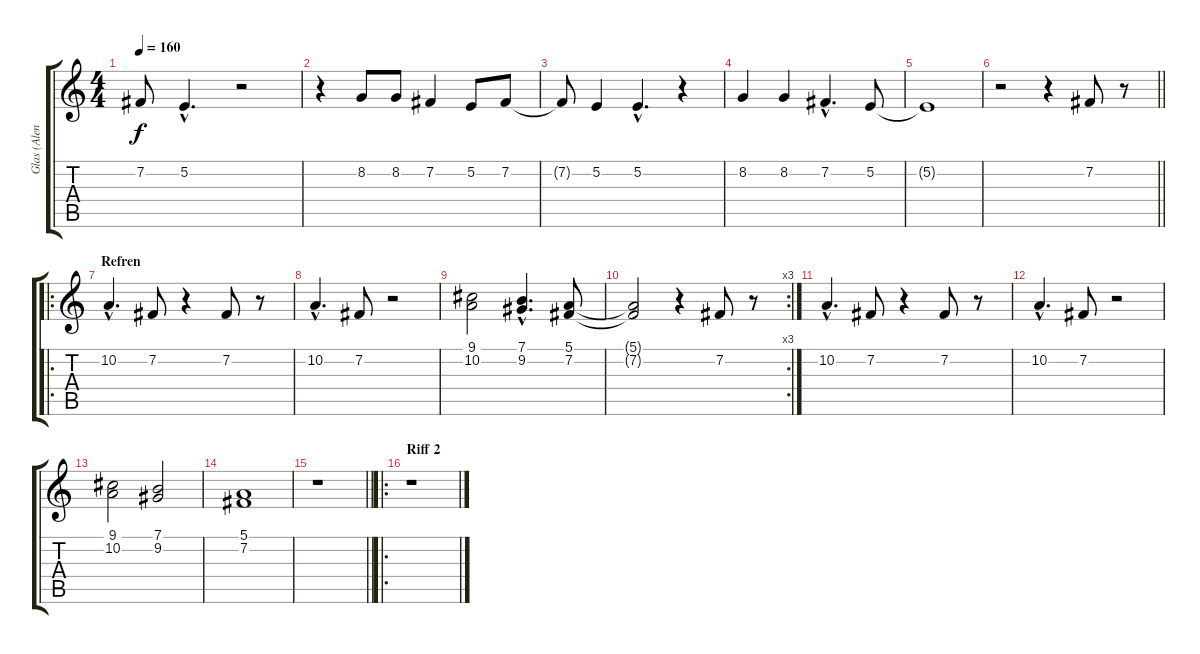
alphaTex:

\track ("Glas (Alen Islamovic)" "Glas (Alen") {instrument fx5brightness}
\staff {score tabs}
\tuning (E4 B3 G3 D3 A2 E2) {hide}
\ts (4 4)
\tempo 160
\clef g2
\ks c
7.2{t}.8{dy f} 5.2{hac}.4{d} r.2 |
r.4 8.2.8 8.2.8 7.2.4 5.2.8 7.2.8 |
7.2{t}.8 5.2.4 5.2{hac}.4{d} r.4 |
8.2.4 8.2.4 7.2{hac}.4{d} 5.2.8 |
5.2{t}.1 |
\barLineRight lightlight
r.2 r.4 7.2.8 r.8 |
\ro
\section ("" "Refren")
10.2{hac}.4{d} 7.2.8 r.4 7.2.8 r.8 |
10.2{hac}.4{d} 7.2.8 r.2 |
(9.1 10.2).2 (7.1{hac} 9.2{hac}).4{d} (5.1 7.2).8 |
\rc 3
(5.1{t} 7.2{t}).2 r.4 7.2.8 r.8 |
10.2{hac}.4{d} 7.2.8 r.4 7.2.8 r.8 |
10.2{hac}.4{d} 7.2.8 r.2 |
(9.1 10.2).2 (7.1 9.2).2 |
(5.1 7.2).1 |
\barLineRight lightlight
r.1 |
\ro
\section ("" "Riff 2")
r.1
